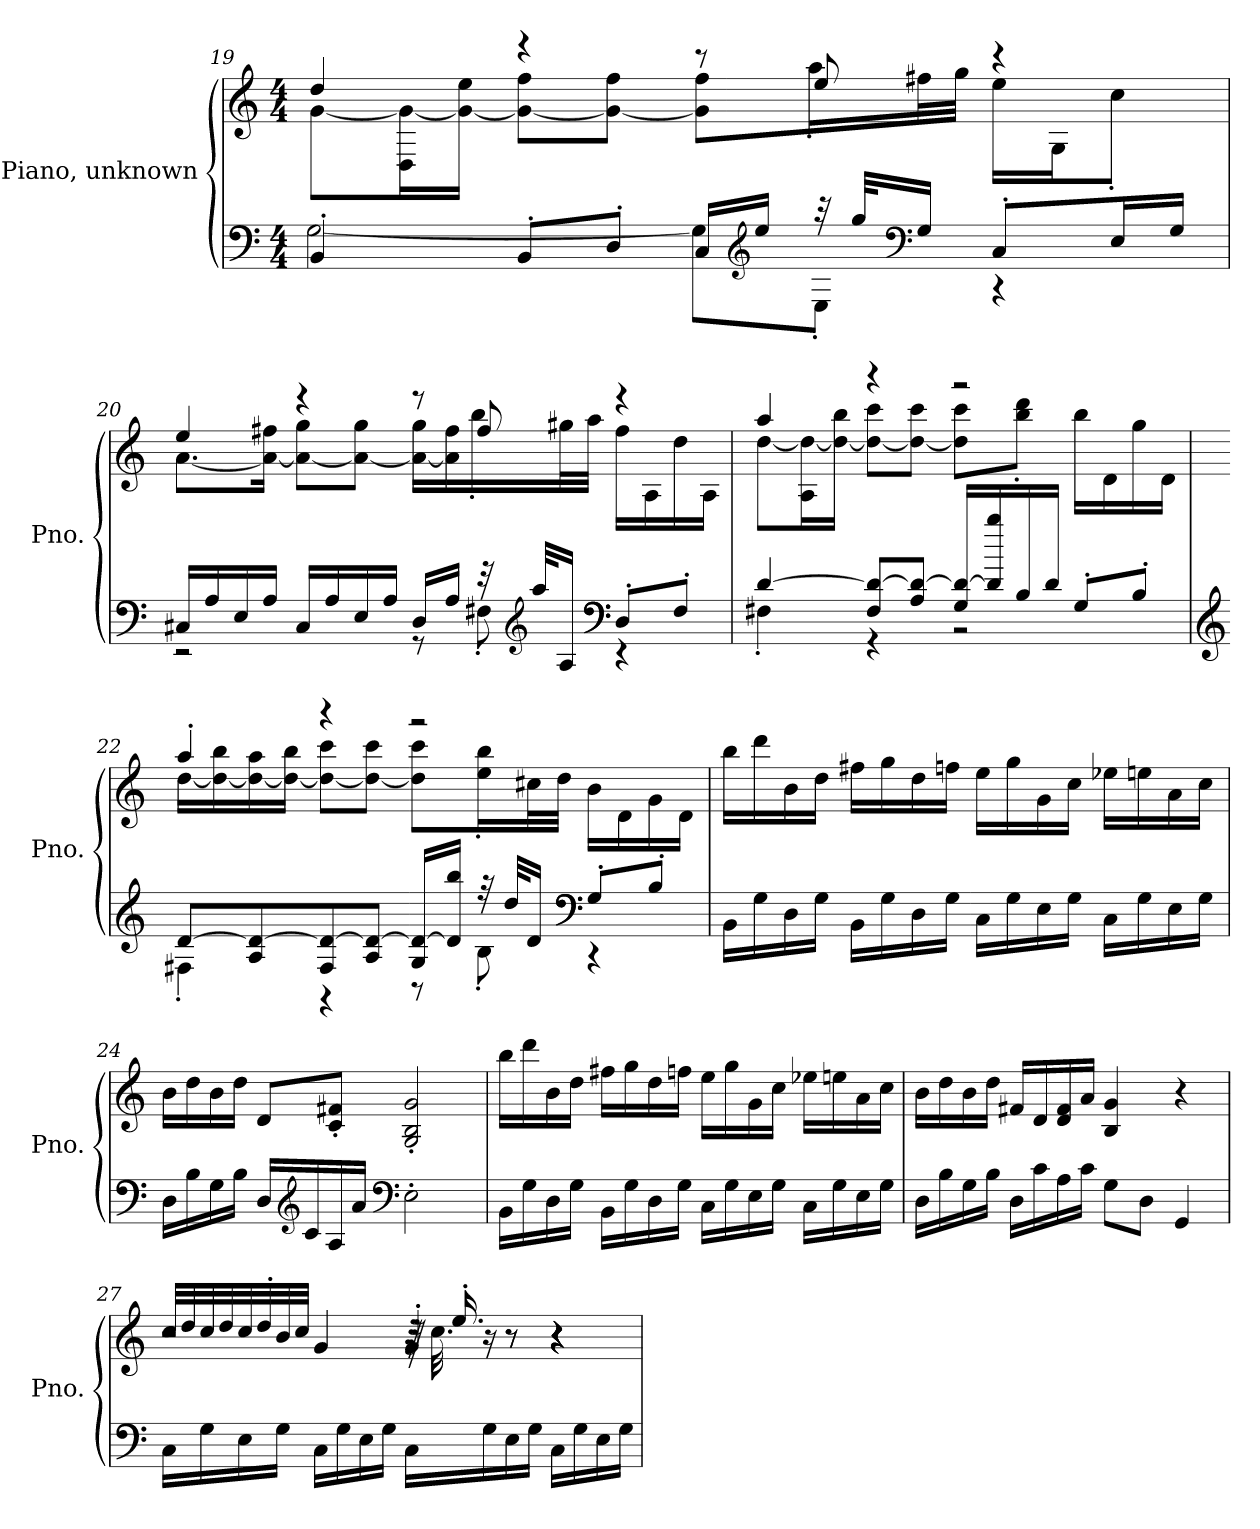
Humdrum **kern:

**kern	**kern
*part1	*part1
*staff2	*staff1
*I"Piano, unknown	*
*I'Pno.	*
!!LO:LB:g=z
*clefF4	*clefG2
*k[]	*k[]
*M4/4	*M4/4
=19	=19
*^	*^
4BB'/	[2G\	4dd/	[8g\L
.	.	.	16D\ 16g\_L
.	.	.	16g\_ 16ee\JJ
8BB'/L	.	4r	8g\_ 8ff\L
8D'/J	.	.	8g\_ 8ff\J
16C/LL	8G\L]	8r	8g\] 8ff\L
*clefG2	*	*	*
16ee/JJ	.	.	.
32r	8E'\J	8ee/	16aa'\L
32gg/KLL	.	.	.
*clefF4	*	*	*
16G/JJ	.	.	32ff#X\L
.	.	.	32gg\JJJ
8C'/L	4r	4r	16ee\LL
.	.	.	16G\J
16E/L	.	.	8cc'\J
16G/JJ	.	.	.
=20	=20	=20	=20
16C#X/LL	2r	4ee/	[8.a\L
16A/	.	.	.
16E/	.	.	.
16A/JJ	.	.	16a\_ 16ff#X\Jk
16C#/LL	.	4r	8a\_ 8gg\L
16A/	.	.	.
16E/	.	.	8a\_ 8gg\J
16A/JJ	.	.	.
16D/LL	8r	8r	16a\_ 16gg\LL
16A/JJ	.	.	16a\] 16ff#\
32r	8F#X'\	8ff#/	16bb'\
*clefG2	*	*	*
32aa/KLL	.	.	.
16A/JJ	.	.	32gg#X\L
.	.	.	32aa\JJJ
*clefF4	*	*	*
8D'/L	4r	4r	16ff#\LL
.	.	.	16A\
8F#'/J	.	.	16dd\
.	.	.	16A\JJ
!!LO:LB:g=z	!!
=21	=21	=21	=21
[4d/	4F#X'\	4aa/	[8dd\L
.	.	.	16A\ 16dd\_L
.	.	.	16dd\_ 16bb\JJ
8F#/ 8d/_L	4r	4r	8dd\_ 8ccc\L
8A/ 8d/_J	.	.	8dd\_ 8ccc\J
16G/ 16d/_LL	2r	2r	8dd\] 8ccc\L
16d/] 16bb/	.	.	.
16B/	.	.	8bb\' 8ddd\'J
16d/JJ	.	.	.
8G'/L	.	.	16bb\LL
.	.	.	16d\
8B'/J	.	.	16gg\
.	.	.	16d\JJ
=22	=22	=22	=22
*clefG2	*	*	*
[8d/L	4F#X'\	4aa'/	[16dd\LL
.	.	.	16dd\_ 16bb\
8A/ 8d/_	.	.	16dd\_ 16aa\
.	.	.	16dd\_ 16bb\JJ
8F#/ 8d/_	4r	4r	8dd\_ 8ccc\L
8A/ 8d/_J	.	.	8dd\_ 8ccc\J
16G/ 16d/_LL	8r	2r	8dd\] 8ccc\L
16d/] 16bb/JJ	.	.	.
32r	8B'\	.	16ee\' 16bb\'L
32dd/KLL	.	.	.
16d/JJ	.	.	32cc#X\L
.	.	.	32dd\JJJ
*clefF4	*	*	*
8G'/L	4r	.	16b\LL
.	.	.	16d\
8B'/J	.	.	16g\
.	.	.	16d\JJ
*v	*v	*	*
*	*v	*v
!!LO:LB:g=z
=23	=23
16BB\LL	16bb\LL
16G\	16ddd\
16D\	16b\
16G\JJ	16dd\JJ
16BB\LL	16ff#X\LL
16G\	16gg\
16D\	16dd\
16G\JJ	16ffn\JJ
16C\LL	16ee\LL
16G\	16gg\
16E\	16g\
16G\JJ	16cc\JJ
16C\LL	16ee-X\LL
16G\	16een\
16E\	16a\
16G\JJ	16cc\JJ
=24	=24
16D\LL	16b\LL
16B\	16dd\
16G\	16b\
16B\JJ	16dd\JJ
16D/LL	8d/L
*clefG2	*
16c/	.
16A/	8c/' 8f#X/'J
16a/JJ	.
*clefF4	*
2E'\	2G/' 2B/' 2g/'
!!LO:LB:g=z
=25	=25
16BB\LL	16bb\LL
16G\	16ddd\
16D\	16b\
16G\JJ	16dd\JJ
16BB\LL	16ff#X\LL
16G\	16gg\
16D\	16dd\
16G\JJ	16ffn\JJ
16C\LL	16ee\LL
16G\	16gg\
16E\	16g\
16G\JJ	16cc\JJ
16C\LL	16ee-X\LL
16G\	16een\
16E\	16a\
16G\JJ	16cc\JJ
=26	=26
16D\LL	16b\LL
16B\	16dd\
16G\	16b\
16B\JJ	16dd\JJ
16D\LL	16f#X/LL
16c\	16d/
16A\	16d/ 16f#/
16c\JJ	16a/JJ
8G\L	4B/ 4g/
8D\J	.
4GG/	4r
!!LO:LB:g=z
=27	=27
*	*^
*	*	*^
16C\LL	32cc/LLL	2r	2r
.	32dd/	.	.
16G\	32cc/	.	.
.	32dd/	.	.
16E\	32cc/	.	.
.	32dd'/	.	.
16G\JJ	32b/	.	.
.	32cc/JJJ	.	.
16C\LL	4g/	.	.
16G\	.	.	.
16E\	.	.	.
16G\JJ	.	.	.
16C\LL	32r	64r	4g'/
.	.	32.cc\	.
.	16.ee'/	.	.
16G\	.	16r	.
16E\	8r	8r	.
16G\JJ	.	.	.
16C\LL	4r	4r	4r
16G\	.	.	.
16E\	.	.	.
16G\JJ	.	.	.
*	*v	*v	*v
=	=
*-	*-
